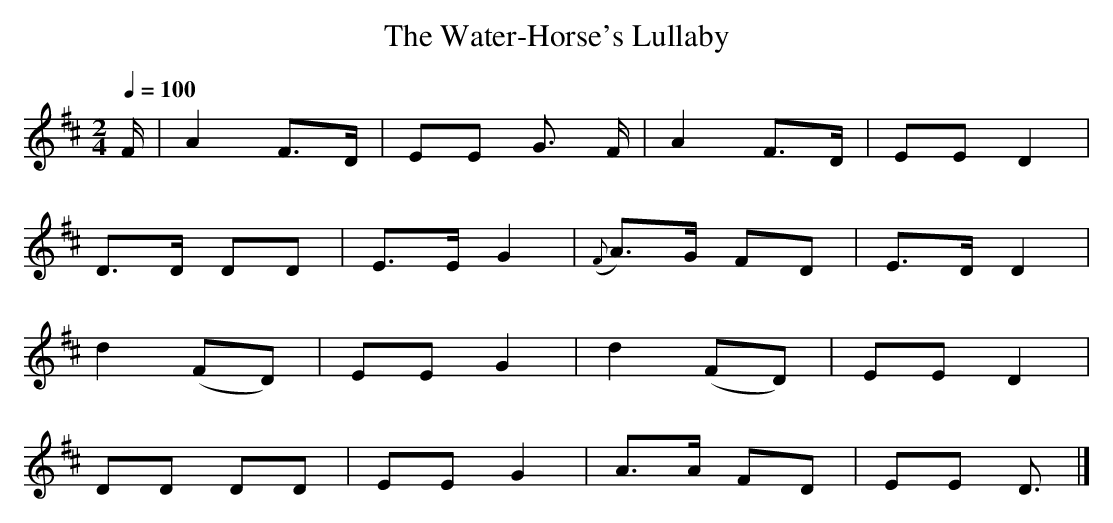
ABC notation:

X:1
T:The Water-Horse's Lullaby
M:2/4
L:1/8
Q:1/4=100
K:D
F/|A2  F>D|EE  G> F|    A2    F>D|EE  D2  |
   D>D DD |E>E G2  |({F}A>)G  FD |E>D D2  |
   d2 (FD)|EE  G2  |    d2   (FD)|EE  D2  |
   DD  DD |EE  G2  |    A>A   FD |EE  D3/|]

This is the best-known tune using that scale, though it's plagal with
the gaps in the bottom of the range:
